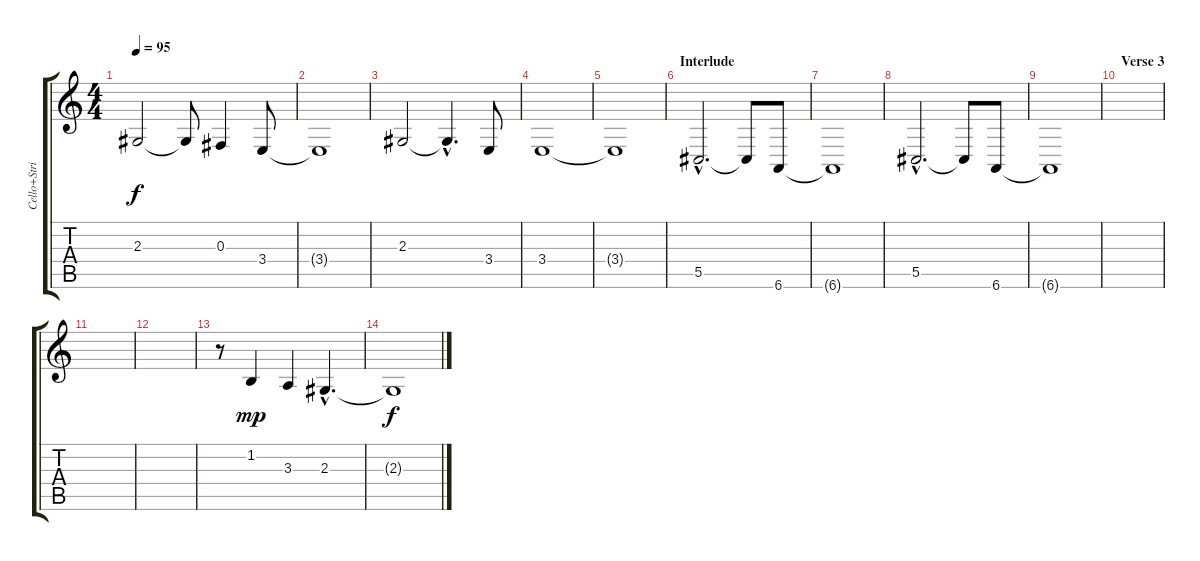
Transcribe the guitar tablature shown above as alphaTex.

\track ("Cello+Strings" "Cello+Stri") {instrument viola}
\staff {score tabs}
\tuning (Eb4 Bb3 Gb3 Db3 Ab2 Eb2) {hide}
\ts (4 4)
\tempo 95
\clef g2
\ks c
2.3.2{dy f instrument stringensemble1} 2.3{t}.8 0.3.4 3.4.8 |
3.4{t}.1 |
2.3.2{instrument stringensemble1} 2.3{hac t}.4{d} 3.4.8 |
3.4.1{instrument stringensemble1} |
3.4{t}.1 |
\section ("" "Interlude")
5.5{hac}.2{d instrument stringensemble1} 5.5{t}.8 6.6.8 |
6.6{t}.1 |
5.5{hac}.2{d instrument stringensemble1} 5.5{t}.8 6.6.8 |
6.6{t}.1 |
\section ("" "Verse 3")
|
|
|
r.8{volume 11 instrument violin} 1.2.4{dy mp} 3.3.4 2.3{hac}.4{d volume 0} |
2.3{t}.1{dy f}
